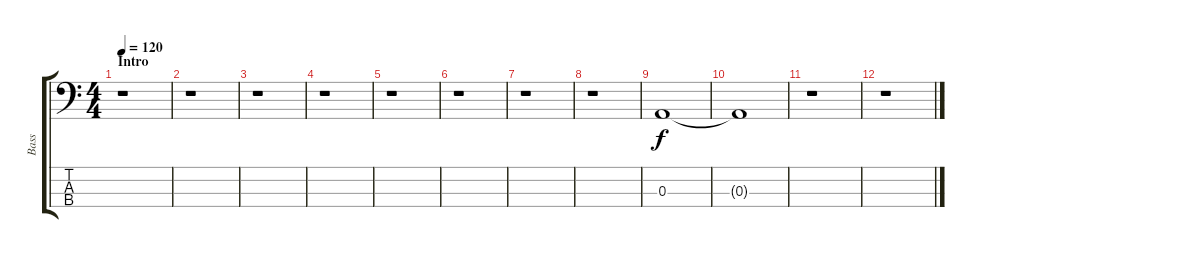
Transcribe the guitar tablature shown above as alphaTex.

\track ("Bass" "Bass") {instrument electricbasspick}
\staff {score tabs}
\tuning (G2 D2 A1 E1) {hide}
\ts (4 4)
\section ("" "Intro")
\tempo 120
\clef f4
\ks c
r.1{dy f instrument electricbasspick} |
r.1 |
r.1 |
r.1 |
r.1 |
r.1 |
r.1 |
r.1 |
0.3.1 |
0.3{t}.1 |
r.1 |
r.1
